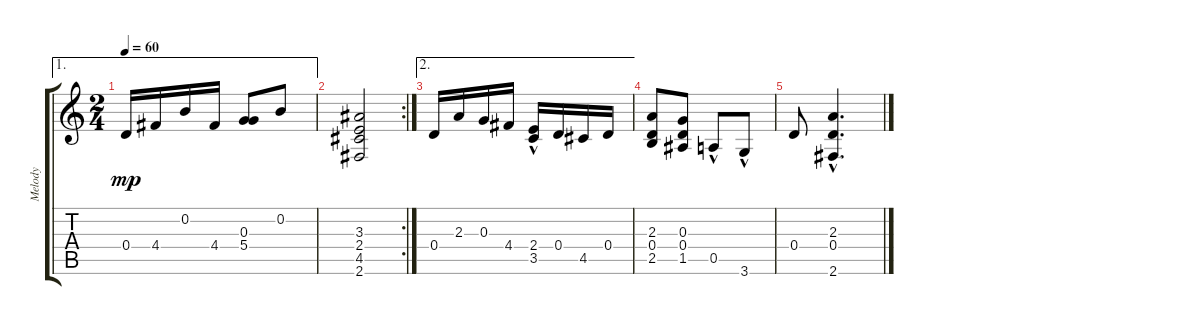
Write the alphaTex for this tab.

\track ("Melody" "Melody") {instrument acousticguitarnylon}
\staff {score tabs}
\tuning (E4 B3 G3 D3 A2 E2) {hide}
\ae 1
\ts (2 4)
\tempo 60
\clef g2
\ks c
0.4.16{dy mp} 4.4.16 0.2.16 4.4.16 (0.3 5.4).8 0.2.8 |
\rc 2
(3.3 2.4 4.5 2.6).2 |
\ae 2
0.4.16 2.3.16 0.3.16 4.4.16 (2.4 3.5{hac}).16 0.4.16 4.5.16 0.4.16 |
(2.3 0.4 2.5).8 (0.3 0.4 1.5).8 0.5{hac}.8 3.6{hac}.8 |
0.4.8 (2.3{hac} 0.4{hac} 2.6{hac}).4{d}
